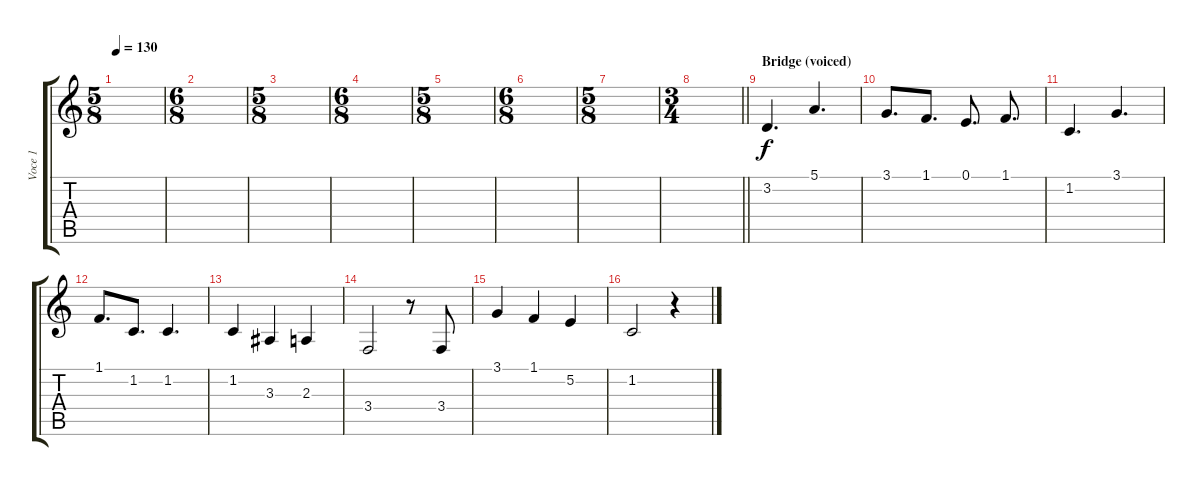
\track ("Voce 1" "Voce 1") {instrument lead6voice}
\staff {score tabs}
\tuning (E4 B3 G3 D3 A2 E2) {hide}
\ts (5 8)
\tempo 130
\clef g2
\ks c
|
\ts (6 8)
|
\ts (5 8)
|
\ts (6 8)
|
\ts (5 8)
|
\ts (6 8)
|
\ts (5 8)
|
\ts (3 4)
\barLineRight lightlight
|
\section ("" "Bridge (voiced)")
3.2.4{d} 5.1.4{d} |
3.1.8{d} 1.1.8{d} 0.1.8{d} 1.1.8{d} |
1.2.4{d} 3.1.4{d} |
1.1.8{d} 1.2.8{d} 1.2.4{d} |
1.2.4 3.3.4 2.3.4 |
3.4.2 r.8 3.4.8 |
3.1.4 1.1.4 5.2.4 |
1.2.2 r.4
